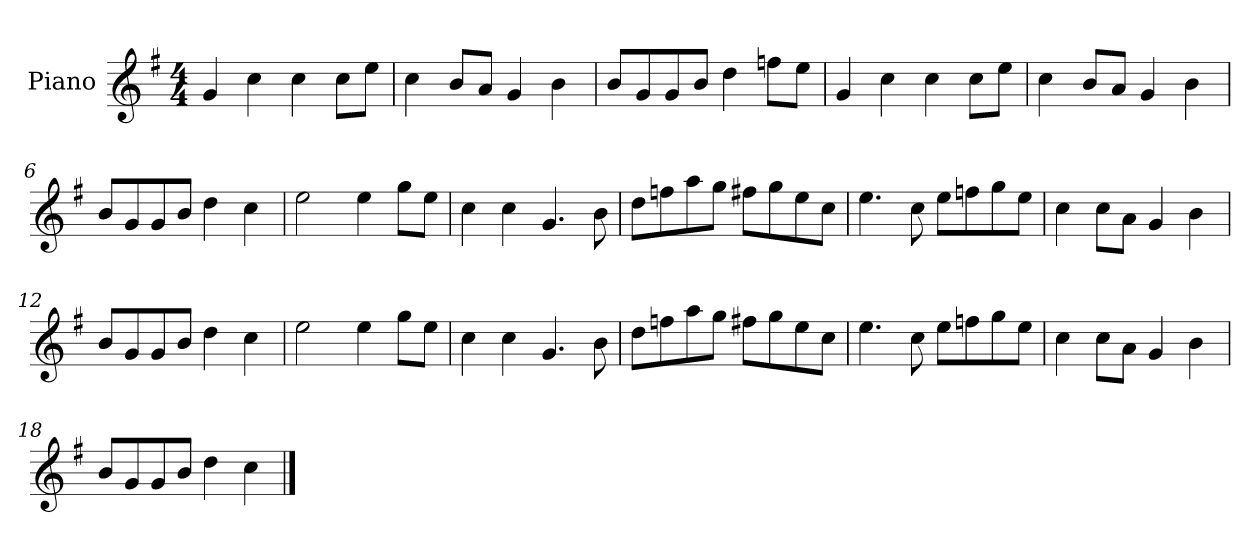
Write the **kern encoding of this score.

**kern
*part1
*staff1
*I"Piano
*I'P-no
*clefG2
*k[f#]
*M4/4
*MM90
=1
4g/
4cc\
4cc\
8cc\L
8ee\J
=2
4cc\
8b/L
8a/J
4g/
4b\
=3
8b/L
8g/
8g/
8b/J
4dd\
8ffn\L
8ee\J
=4
4g/
4cc\
4cc\
8cc\L
8ee\J
=5
4cc\
8b/L
8a/J
4g/
4b\
=6
8b/L
8g/
8g/
8b/J
4dd\
4cc\
!!LO:LB:g=z
=7
2ee\
4ee\
8gg\L
8ee\J
=8
4cc\
4cc\
4.g/
8b\
=9
8dd\L
8ffn\
8aa\
8gg\J
8ff#X\L
8gg\
8ee\
8cc\J
=10
4.ee\
8cc\
8ee\L
8ffn\
8gg\
8ee\J
=11
4cc\
8cc\L
8a\J
4g/
4b\
=12
8b/L
8g/
8g/
8b/J
4dd\
4cc\
=13
2ee\
4ee\
8gg\L
8ee\J
!!LO:LB:g=z
=14
4cc\
4cc\
4.g/
8b\
=15
8dd\L
8ffn\
8aa\
8gg\J
8ff#X\L
8gg\
8ee\
8cc\J
=16
4.ee\
8cc\
8ee\L
8ffn\
8gg\
8ee\J
=17
4cc\
8cc\L
8a\J
4g/
4b\
=18
8b/L
8g/
8g/
8b/J
4dd\
4cc\
==
*-
